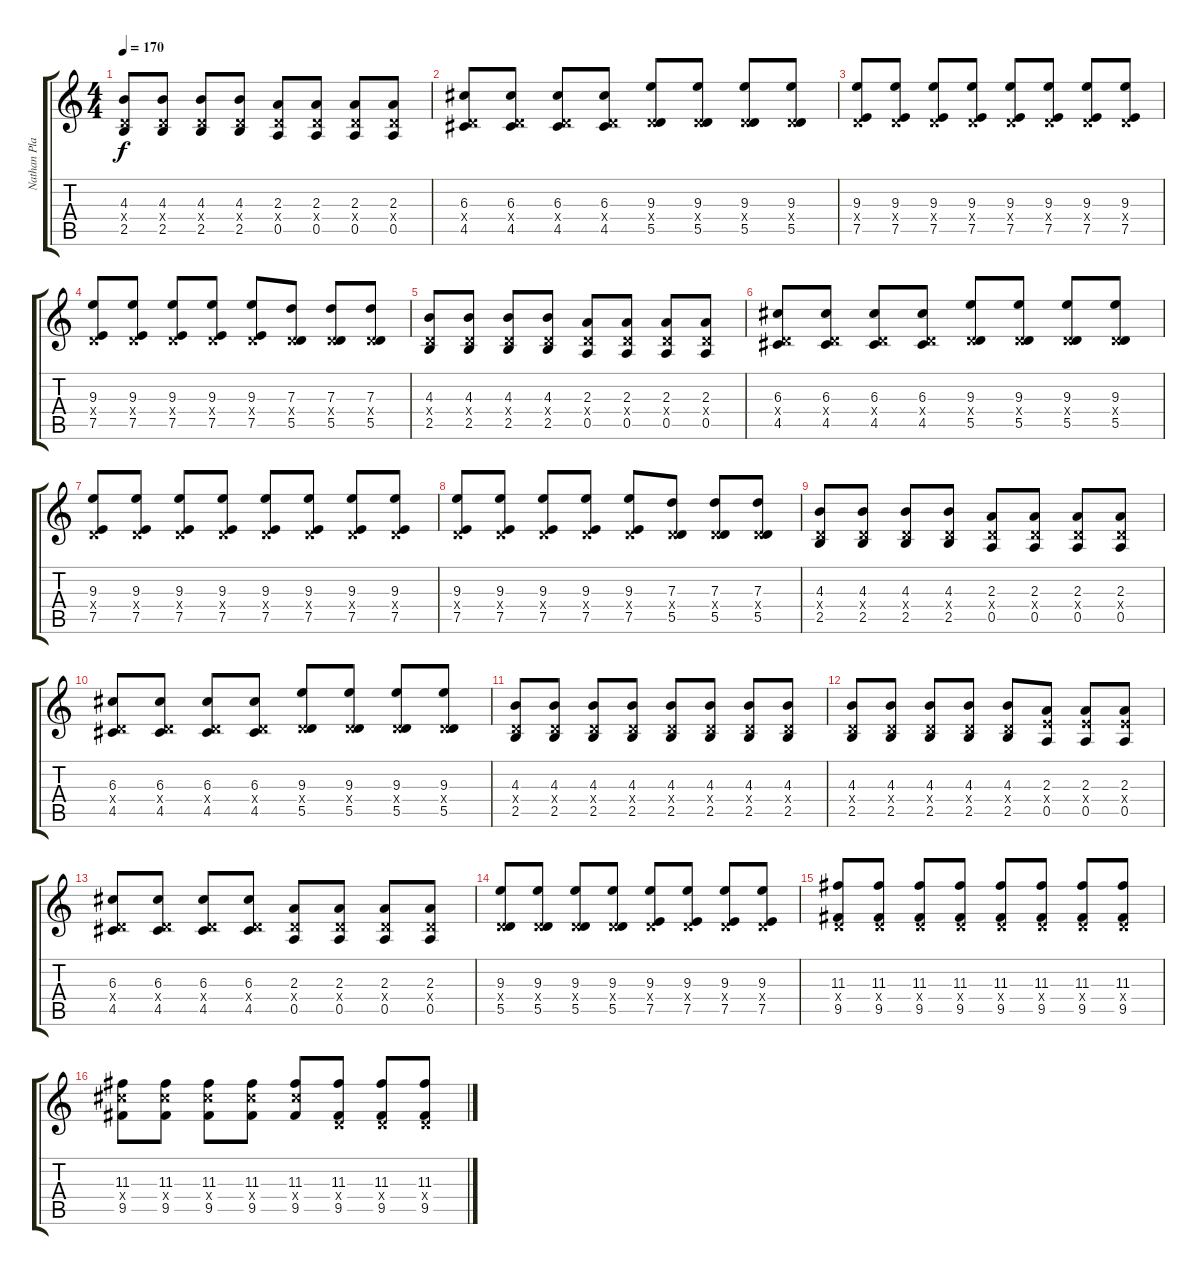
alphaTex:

\track ("Nathan Plaing another guitar" "Nathan Pla") {instrument distortionguitar}
\staff {score tabs}
\tuning (E4 B3 G3 D3 A2 E2) {hide}
\ts (4 4)
\tempo 170
\clef g2
\ks c
(4.3 0.4{x} 2.5).8{dy f} (4.3 0.4{x} 2.5).8 (4.3 0.4{x} 2.5).8 (4.3 0.4{x} 2.5).8 (2.3 0.4{x} 0.5).8 (2.3 0.4{x} 0.5).8 (2.3 0.4{x} 0.5).8 (2.3 0.4{x} 0.5).8 |
(6.3 0.4{x} 4.5).8 (6.3 0.4{x} 4.5).8 (6.3 0.4{x} 4.5).8 (6.3 0.4{x} 4.5).8 (9.3 0.4{x} 5.5).8 (9.3 0.4{x} 5.5).8 (9.3 0.4{x} 5.5).8 (9.3 0.4{x} 5.5).8 |
(9.3 0.4{x} 7.5).8 (9.3 0.4{x} 7.5).8 (9.3 0.4{x} 7.5).8 (9.3 0.4{x} 7.5).8 (9.3 0.4{x} 7.5).8 (9.3 0.4{x} 7.5).8 (9.3 0.4{x} 7.5).8 (9.3 0.4{x} 7.5).8 |
(9.3 0.4{x} 7.5).8 (9.3 0.4{x} 7.5).8 (9.3 0.4{x} 7.5).8 (9.3 0.4{x} 7.5).8 (9.3 0.4{x} 7.5).8 (7.3 0.4{x} 5.5).8 (7.3 0.4{x} 5.5).8 (7.3 0.4{x} 5.5).8 |
(4.3 0.4{x} 2.5).8 (4.3 0.4{x} 2.5).8 (4.3 0.4{x} 2.5).8 (4.3 0.4{x} 2.5).8 (2.3 0.4{x} 0.5).8 (2.3 0.4{x} 0.5).8 (2.3 0.4{x} 0.5).8 (2.3 0.4{x} 0.5).8 |
(6.3 0.4{x} 4.5).8 (6.3 0.4{x} 4.5).8 (6.3 0.4{x} 4.5).8 (6.3 0.4{x} 4.5).8 (9.3 0.4{x} 5.5).8 (9.3 0.4{x} 5.5).8 (9.3 0.4{x} 5.5).8 (9.3 0.4{x} 5.5).8 |
(9.3 0.4{x} 7.5).8 (9.3 0.4{x} 7.5).8 (9.3 0.4{x} 7.5).8 (9.3 0.4{x} 7.5).8 (9.3 0.4{x} 7.5).8 (9.3 0.4{x} 7.5).8 (9.3 0.4{x} 7.5).8 (9.3 0.4{x} 7.5).8 |
(9.3 0.4{x} 7.5).8 (9.3 0.4{x} 7.5).8 (9.3 0.4{x} 7.5).8 (9.3 0.4{x} 7.5).8 (9.3 0.4{x} 7.5).8 (7.3 0.4{x} 5.5).8 (7.3 0.4{x} 5.5).8 (7.3 0.4{x} 5.5).8 |
(4.3 0.4{x} 2.5).8 (4.3 0.4{x} 2.5).8 (4.3 0.4{x} 2.5).8 (4.3 0.4{x} 2.5).8 (2.3 0.4{x} 0.5).8 (2.3 0.4{x} 0.5).8 (2.3 0.4{x} 0.5).8 (2.3 0.4{x} 0.5).8 |
(6.3 0.4{x} 4.5).8 (6.3 0.4{x} 4.5).8 (6.3 0.4{x} 4.5).8 (6.3 0.4{x} 4.5).8 (9.3 0.4{x} 5.5).8 (9.3 0.4{x} 5.5).8 (9.3 0.4{x} 5.5).8 (9.3 0.4{x} 5.5).8 |
(4.3 0.4{x} 2.5).8 (4.3 0.4{x} 2.5).8 (4.3 0.4{x} 2.5).8 (4.3 0.4{x} 2.5).8 (4.3 0.4{x} 2.5).8 (4.3 0.4{x} 2.5).8 (4.3 0.4{x} 2.5).8 (4.3 0.4{x} 2.5).8 |
(4.3 0.4{x} 2.5).8 (4.3 0.4{x} 2.5).8 (4.3 0.4{x} 2.5).8 (4.3 0.4{x} 2.5).8 (4.3 0.4{x} 2.5).8 (2.3 2.4{x} 0.5).8 (2.3 2.4{x} 0.5).8 (2.3 2.4{x} 0.5).8 |
(6.3 0.4{x} 4.5).8 (6.3 0.4{x} 4.5).8 (6.3 0.4{x} 4.5).8 (6.3 0.4{x} 4.5).8 (2.3 0.4{x} 0.5).8 (2.3 0.4{x} 0.5).8 (2.3 0.4{x} 0.5).8 (2.3 0.4{x} 0.5).8 |
(9.3 0.4{x} 5.5).8 (9.3 0.4{x} 5.5).8 (9.3 0.4{x} 5.5).8 (9.3 0.4{x} 5.5).8 (9.3 0.4{x} 7.5).8 (9.3 0.4{x} 7.5).8 (9.3 0.4{x} 7.5).8 (9.3 0.4{x} 7.5).8 |
(11.3 0.4{x} 9.5).8 (11.3 0.4{x} 9.5).8 (11.3 0.4{x} 9.5).8 (11.3 0.4{x} 9.5).8 (11.3 0.4{x} 9.5).8 (11.3 0.4{x} 9.5).8 (11.3 0.4{x} 9.5).8 (11.3 0.4{x} 9.5).8 |
(11.3 11.4{x} 9.5).8 (11.3 11.4{x} 9.5).8 (11.3 11.4{x} 9.5).8 (11.3 11.4{x} 9.5).8 (11.3 11.4{x} 9.5).8 (11.3 0.4{x} 9.5).8 (11.3 0.4{x} 9.5).8 (11.3 0.4{x} 9.5).8
